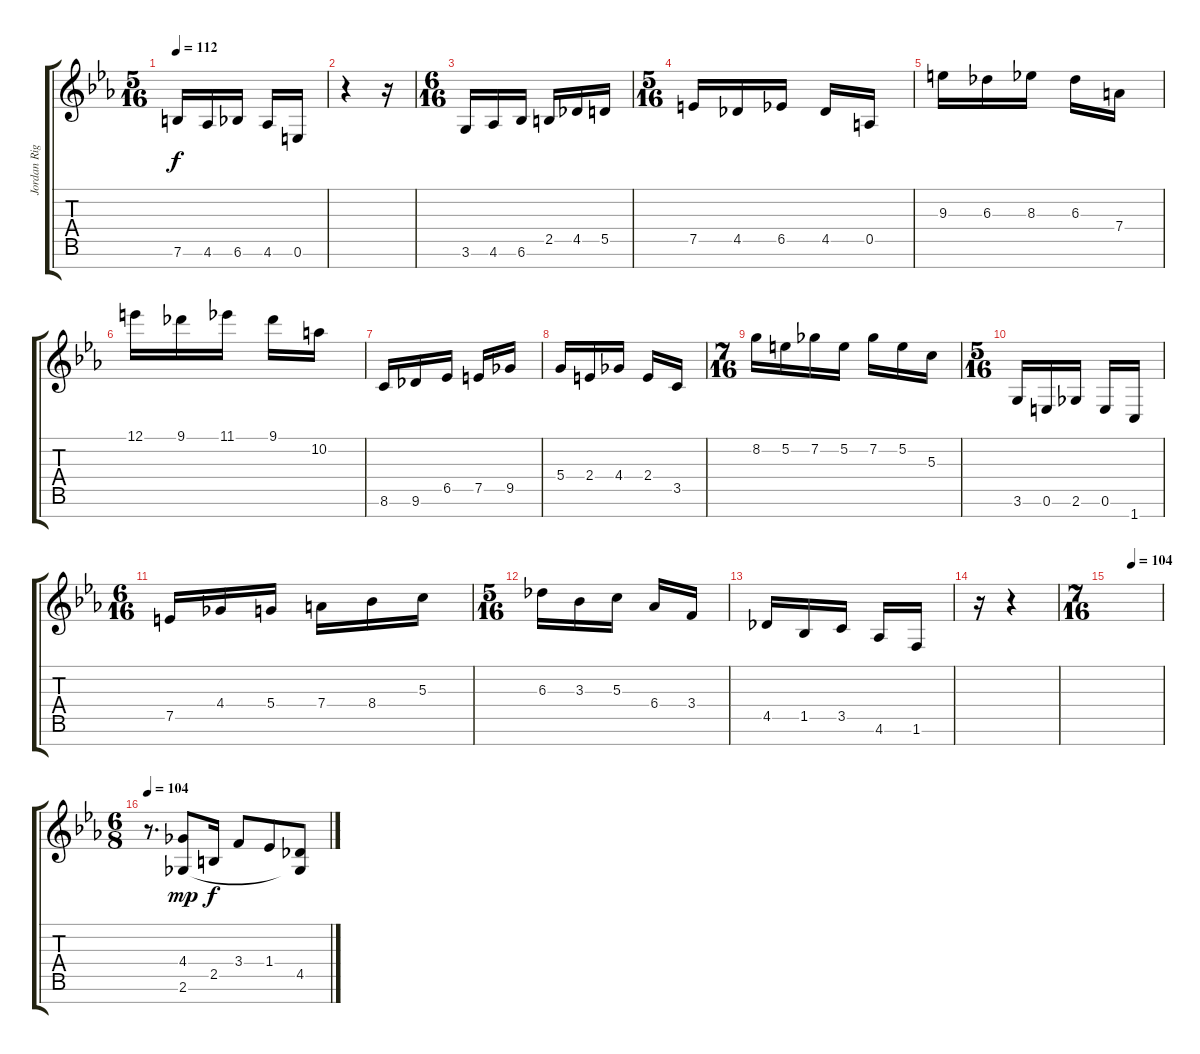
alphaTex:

\track ("Jordan Right Hand" "Jordan Rig") {instrument fx1rain}
\staff {score tabs}
\tuning (E5 B4 G4 D4 A3 E3 B2) {hide}
\ts (5 16)
\tempo 112
\clef g2
\ks eb
7.6.16{dy f} 4.6.16 6.6.16 4.6.16 0.6.16 |
r.4 r.16 |
\ts (6 16)
3.6.16 4.6.16 6.6.16 2.5.16 4.5.16 5.5.16 |
\ts (5 16)
7.5.16 4.5.16 6.5.16 4.5.16 0.5.16 |
9.3.16 6.3.16 8.3.16 6.3.16 7.4.16 |
12.1.16 9.1.16 11.1.16 9.1.16 10.2.16 |
8.6.16 9.6.16 6.5.16 7.5.16 9.5.16 |
5.4.16 2.4.16 4.4.16 2.4.16 3.5.16 |
\ts (7 16)
8.2.16 5.2.16 7.2.16 5.2.16 7.2.16 5.2.16 5.3.16 |
\ts (5 16)
3.6.16 0.6.16 2.6.16 0.6.16 1.7.16 |
\ts (6 16)
7.5.16 4.4.16 5.4.16 7.4.16 8.4.16 5.3.16 |
\ts (5 16)
6.3.16 3.3.16 5.3.16 6.4.16 3.4.16 |
4.5.16 1.5.16 3.5.16 4.6.16 1.6.16 |
r.16 r.4 |
\ts (7 16)
\tempo (104 0.42857142857142855)
|
\ts (6 8)
\tempo 104
r.8{d volume 10 instrument lead2sawtooth} (4.4 2.6).8{dy mp} 2.5.16{dy f} 3.4.8 1.4.8 (4.5 2.6{t}).8
